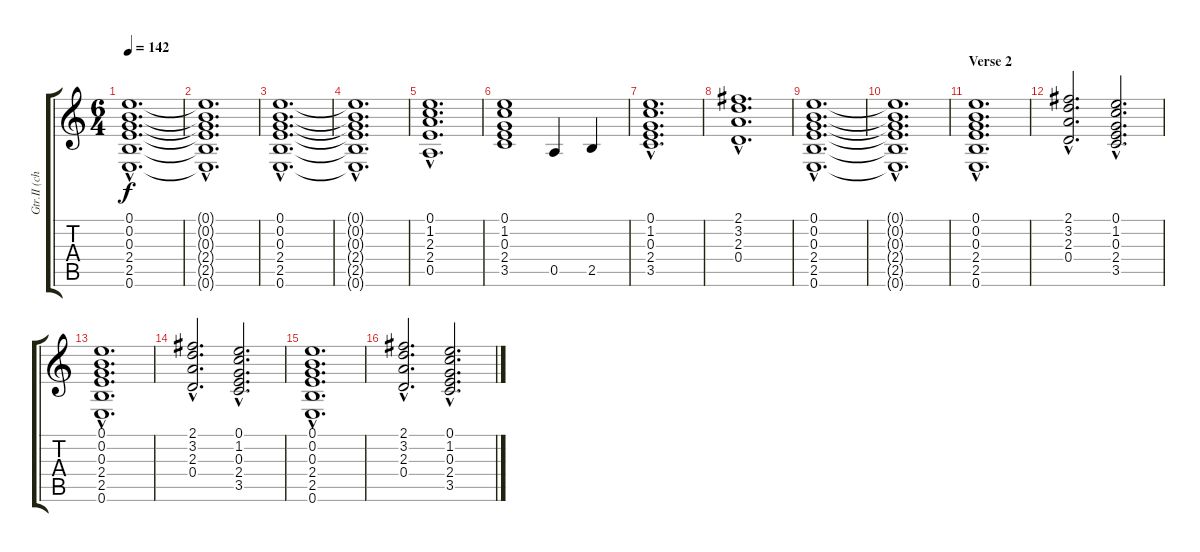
\track ("Gtr.II (chords)" "Gtr.II (ch") {instrument overdrivenguitar}
\staff {score tabs}
\tuning (E4 B3 G3 D3 A2 E2) {hide}
\ts (6 4)
\tempo 142
\clef g2
\ks c
(0.1{hac} 0.2{hac} 0.3{hac} 2.4{hac} 2.5{hac} 0.6{hac}).1{d dy f} |
(0.1{hac t} 0.2{hac t} 0.3{hac t} 2.4{hac t} 2.5{hac t} 0.6{hac t}).1{d} |
(0.1{hac} 0.2{hac} 0.3{hac} 2.4{hac} 2.5{hac} 0.6{hac}).1{d} |
(0.1{hac t} 0.2{hac t} 0.3{hac t} 2.4{hac t} 2.5{hac t} 0.6{hac t}).1{d} |
(0.1{hac} 1.2{hac} 2.3{hac} 2.4{hac} 0.5{hac}).1{d} |
(0.1 1.2 0.3 2.4 3.5).1 0.5.4 2.5.4 |
(0.1{hac} 1.2{hac} 0.3{hac} 2.4{hac} 3.5{hac}).1{d} |
(2.1{hac} 3.2{hac} 2.3{hac} 0.4{hac}).1{d} |
(0.1{hac} 0.2{hac} 0.3{hac} 2.4{hac} 2.5{hac} 0.6{hac}).1{d} |
(0.1{hac t} 0.2{hac t} 0.3{hac t} 2.4{hac t} 2.5{hac t} 0.6{hac t}).1{d} |
\section ("" "Verse 2")
(0.1{hac} 0.2{hac} 0.3{hac} 2.4{hac} 2.5{hac} 0.6{hac}).1{d} |
(2.1{hac} 3.2{hac} 2.3{hac} 0.4{hac}).2{d} (0.1{hac} 1.2{hac} 0.3{hac} 2.4{hac} 3.5{hac}).2{d} |
(0.1{hac} 0.2{hac} 0.3{hac} 2.4{hac} 2.5{hac} 0.6{hac}).1{d} |
(2.1{hac} 3.2{hac} 2.3{hac} 0.4{hac}).2{d} (0.1{hac} 1.2{hac} 0.3{hac} 2.4{hac} 3.5{hac}).2{d} |
(0.1{hac} 0.2{hac} 0.3{hac} 2.4{hac} 2.5{hac} 0.6{hac}).1{d} |
(2.1{hac} 3.2{hac} 2.3{hac} 0.4{hac}).2{d} (0.1{hac} 1.2{hac} 0.3{hac} 2.4{hac} 3.5{hac}).2{d}
